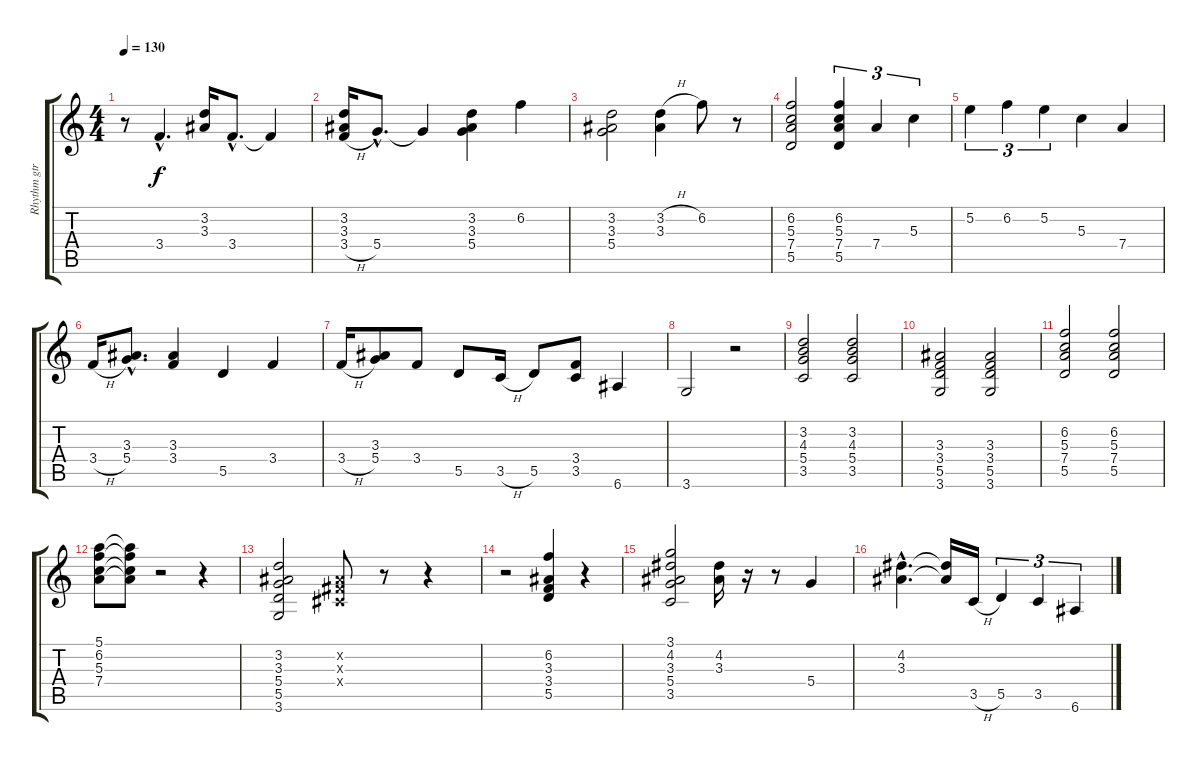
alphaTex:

\track ("Rhythm gtr." "Rhythm gtr") {instrument electricguitarclean}
\staff {score tabs}
\tuning (E4 B3 G3 D3 A2 E2) {hide}
\ts (4 4)
\tempo 130
\clef g2
\ks c
r.8{dy f} 3.4{hac}.4{d} (3.2 3.3).16 3.4{hac}.8{d} 3.4{t}.4 |
(3.2 3.3 3.4{h}).16 5.4{hac}.8{d} 5.4{t}.4 (3.2 3.3 5.4).4 6.2.4 |
(3.2 3.3 5.4).2 (3.2{h} 3.3).4 6.2.8 r.8 |
(6.2 5.3 7.4 5.5).2 (6.2 5.3 7.4 5.5).4{tu (3 2)} 7.4.4{tu (3 2)} 5.3.4{tu (3 2)} |
5.2.4{tu (3 2)} 6.2.4{tu (3 2)} 5.2.4{tu (3 2)} 5.3.4 7.4.4 |
3.4{h}.16 (3.3{hac} 5.4{hac}).8{d} (3.3 3.4).4 5.5.4 3.4.4 |
3.4{h}.16 (3.3 5.4).8 3.4.8 5.5.8 3.5{h}.16 5.5.8 (3.4 3.5).8 6.6.4 |
3.6.2 r.2 |
(3.2 4.3 5.4 3.5).2 (3.2 4.3 5.4 3.5).2 |
(3.3 3.4 5.5 3.6).2 (3.3 3.4 5.5 3.6).2 |
(6.2 5.3 7.4 5.5).2 (6.2 5.3 7.4 5.5).2 |
(5.1 6.2 5.3 7.4).8 (5.1{t} 6.2{t} 5.3{t} 7.4{t}).8 r.2 r.4 |
(3.2 3.3 5.4 5.5 3.6).2 (-1.2{x} -1.3{x} -1.4{x}).8 r.8 r.4 |
r.2 (6.2 3.3 3.4 5.5).4 r.4 |
(3.1 4.2 3.3 5.4 3.5).2 (4.2 3.3).16 r.16 r.8 5.4.4 |
(4.2{hac} 3.3{hac}).4{d} (4.2{t} 3.3{t}).16 3.5{h}.16 5.5.4{tu (3 2)} 3.5.4{tu (3 2)} 6.6.4{tu (3 2)}
